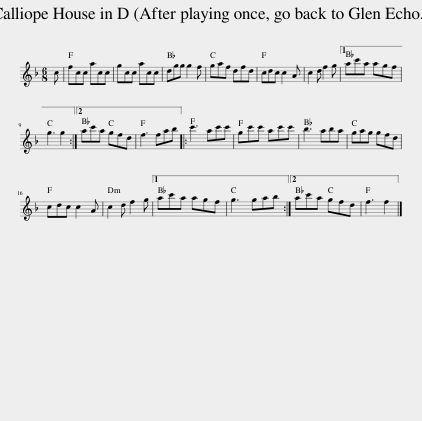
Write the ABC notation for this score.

X:1
L:1/8
M:6/8
I:linebreak $
K:F
V:1 treble
V:1
 c | fcc acc | gcc acc | dgg g2 f | gaf dfd | %5
 cdc c2 A | c2 d f2 g |1 ac'a agf |$ g3 g2 :|2 ac'a gfd | %10
 f3 fab |: c'3 ac'c' | gc'c' ac'c' | b3 aba | gag gfd |$ %15
 cdc c2 A | c2 d f2 g |1 ac'a agf | g3 gab :|2 ac'a gfd | %20
 f3 f2 |] %21
